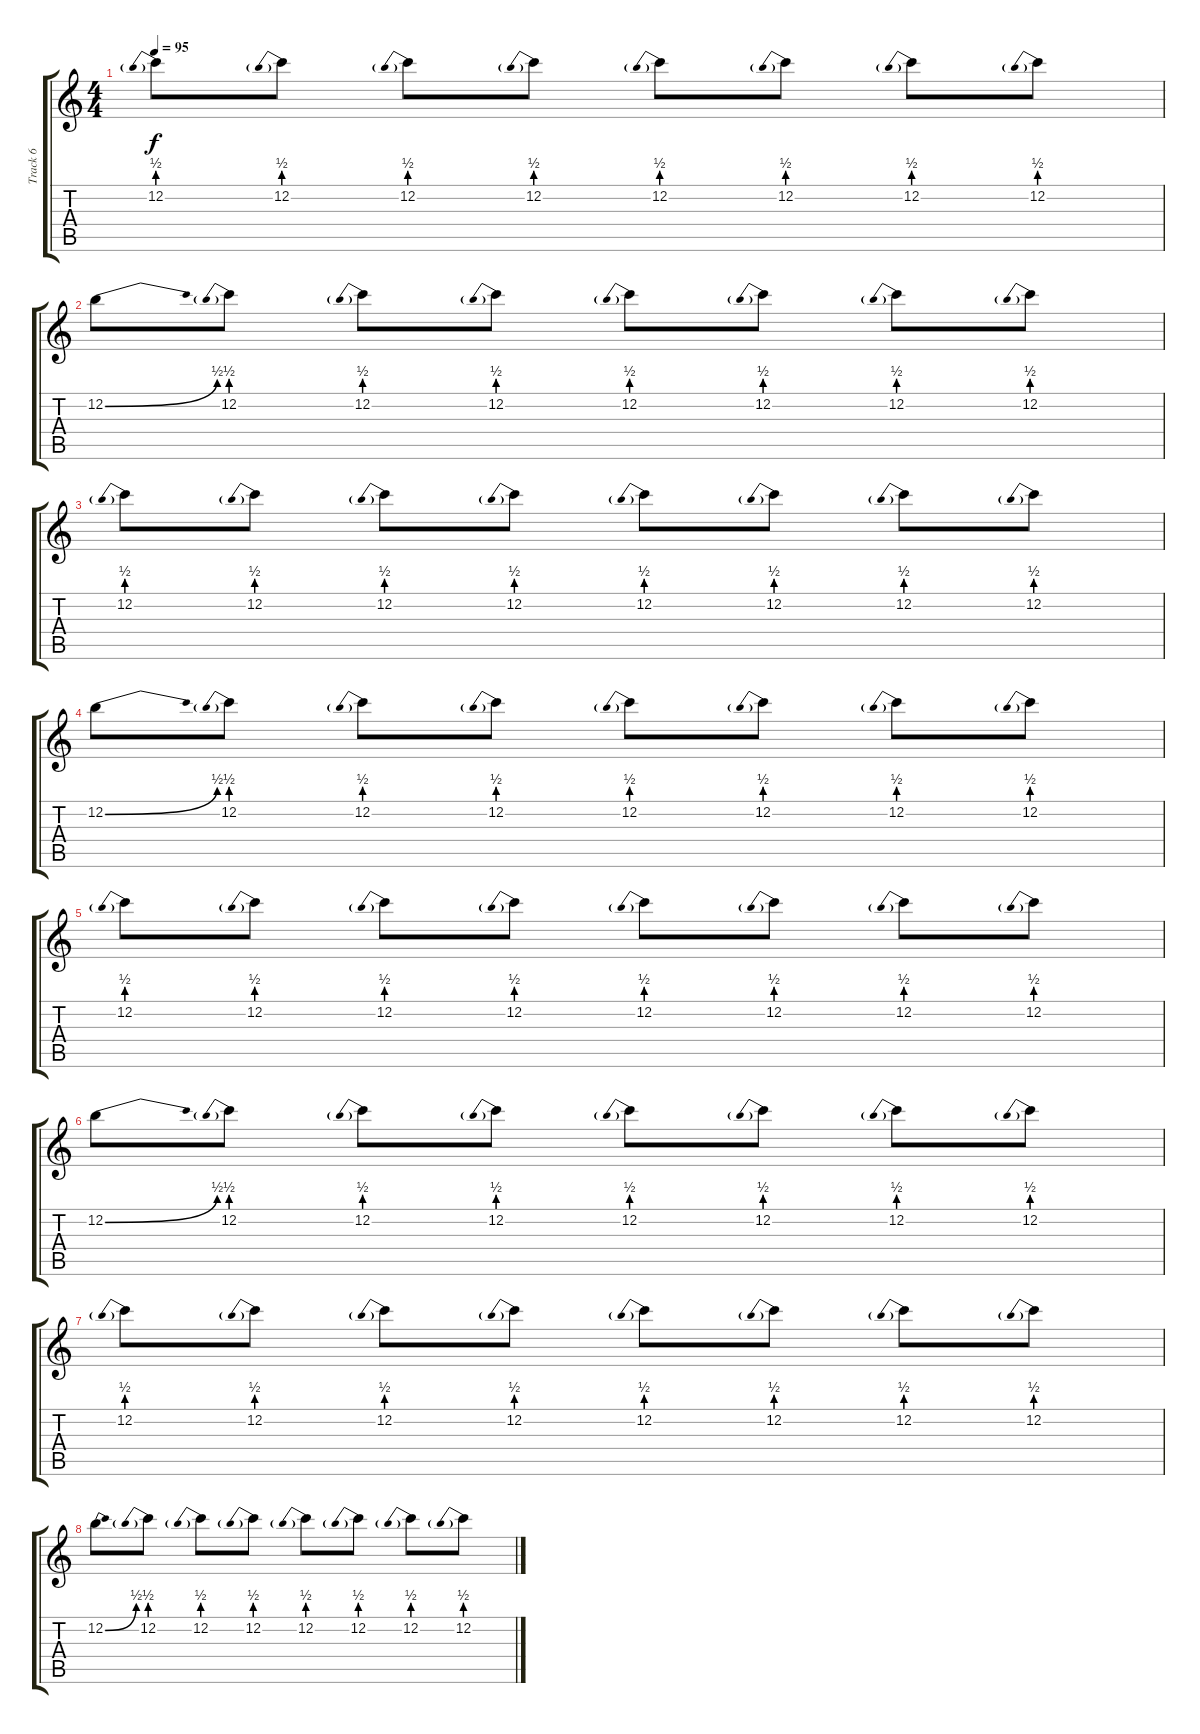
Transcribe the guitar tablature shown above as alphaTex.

\track ("Track 6" "Track 6") {instrument guitarharmonics}
\staff {score tabs}
\tuning (E4 B3 G3 D3 A2 E2) {hide}
\ts (4 4)
\tempo 95
\clef g2
\ks c
12.2{be (prebend 0 2 60 2)}.8{dy f} 12.2{be (prebend 0 2 60 2)}.8 12.2{be (prebend 0 2 60 2)}.8 12.2{be (prebend 0 2 60 2)}.8 12.2{be (prebend 0 2 60 2)}.8 12.2{be (prebend 0 2 60 2)}.8 12.2{be (prebend 0 2 60 2)}.8 12.2{be (prebend 0 2 60 2)}.8 |
12.2{be (bend 0 0 60 2)}.8{instrument distortionguitar} 12.2{be (prebend 0 2 60 2)}.8 12.2{be (prebend 0 2 60 2)}.8 12.2{be (prebend 0 2 60 2)}.8 12.2{be (prebend 0 2 60 2)}.8 12.2{be (prebend 0 2 60 2)}.8 12.2{be (prebend 0 2 60 2)}.8 12.2{be (prebend 0 2 60 2)}.8 |
12.2{be (prebend 0 2 60 2)}.8 12.2{be (prebend 0 2 60 2)}.8 12.2{be (prebend 0 2 60 2)}.8 12.2{be (prebend 0 2 60 2)}.8 12.2{be (prebend 0 2 60 2)}.8 12.2{be (prebend 0 2 60 2)}.8 12.2{be (prebend 0 2 60 2)}.8 12.2{be (prebend 0 2 60 2)}.8 |
12.2{be (bend 0 0 60 2)}.8{instrument distortionguitar} 12.2{be (prebend 0 2 60 2)}.8 12.2{be (prebend 0 2 60 2)}.8 12.2{be (prebend 0 2 60 2)}.8 12.2{be (prebend 0 2 60 2)}.8 12.2{be (prebend 0 2 60 2)}.8 12.2{be (prebend 0 2 60 2)}.8 12.2{be (prebend 0 2 60 2)}.8 |
12.2{be (prebend 0 2 60 2)}.8 12.2{be (prebend 0 2 60 2)}.8 12.2{be (prebend 0 2 60 2)}.8 12.2{be (prebend 0 2 60 2)}.8 12.2{be (prebend 0 2 60 2)}.8 12.2{be (prebend 0 2 60 2)}.8 12.2{be (prebend 0 2 60 2)}.8 12.2{be (prebend 0 2 60 2)}.8 |
12.2{be (bend 0 0 60 2)}.8{instrument distortionguitar} 12.2{be (prebend 0 2 60 2)}.8 12.2{be (prebend 0 2 60 2)}.8 12.2{be (prebend 0 2 60 2)}.8 12.2{be (prebend 0 2 60 2)}.8 12.2{be (prebend 0 2 60 2)}.8 12.2{be (prebend 0 2 60 2)}.8 12.2{be (prebend 0 2 60 2)}.8 |
12.2{be (prebend 0 2 60 2)}.8 12.2{be (prebend 0 2 60 2)}.8 12.2{be (prebend 0 2 60 2)}.8 12.2{be (prebend 0 2 60 2)}.8 12.2{be (prebend 0 2 60 2)}.8 12.2{be (prebend 0 2 60 2)}.8 12.2{be (prebend 0 2 60 2)}.8 12.2{be (prebend 0 2 60 2)}.8 |
12.2{be (bend 0 0 60 2)}.8{instrument distortionguitar} 12.2{be (prebend 0 2 60 2)}.8 12.2{be (prebend 0 2 60 2)}.8 12.2{be (prebend 0 2 60 2)}.8 12.2{be (prebend 0 2 60 2)}.8 12.2{be (prebend 0 2 60 2)}.8 12.2{be (prebend 0 2 60 2)}.8 12.2{be (prebend 0 2 60 2)}.8
